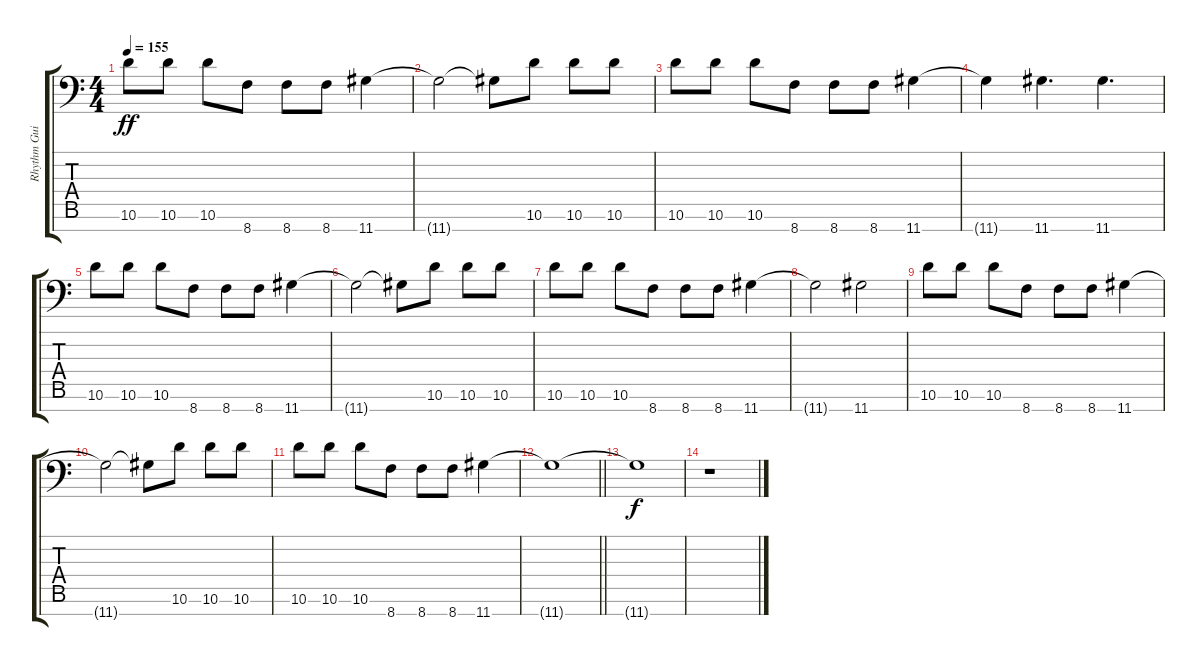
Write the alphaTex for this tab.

\track ("Rhythm Guitar" "Rhythm Gui") {instrument distortionguitar}
\staff {score tabs}
\tuning (E4 B3 G3 D3 A2 E2 A1) {hide}
\ts (4 4)
\tempo 155
\clef f4
\ks c
10.6.8{dy ff} 10.6.8 10.6.8 8.7.8 8.7.8 8.7.8 11.7.4 |
11.7{t}.2 11.7{t}.8 10.6.8 10.6.8 10.6.8 |
10.6.8 10.6.8 10.6.8 8.7.8 8.7.8 8.7.8 11.7.4 |
11.7{t}.4 11.7.4{d} 11.7.4{d} |
10.6.8 10.6.8 10.6.8 8.7.8 8.7.8 8.7.8 11.7.4 |
11.7{t}.2 11.7{t}.8 10.6.8 10.6.8 10.6.8 |
10.6.8 10.6.8 10.6.8 8.7.8 8.7.8 8.7.8 11.7.4 |
11.7{t}.2 11.7.2 |
10.6.8 10.6.8 10.6.8 8.7.8 8.7.8 8.7.8 11.7.4 |
11.7{t}.2 11.7{t}.8 10.6.8 10.6.8 10.6.8 |
10.6.8 10.6.8 10.6.8 8.7.8 8.7.8 8.7.8 11.7.4 |
\barLineRight lightlight
11.7{t}.1 |
11.7{t}.1{dy f} |
r.1
